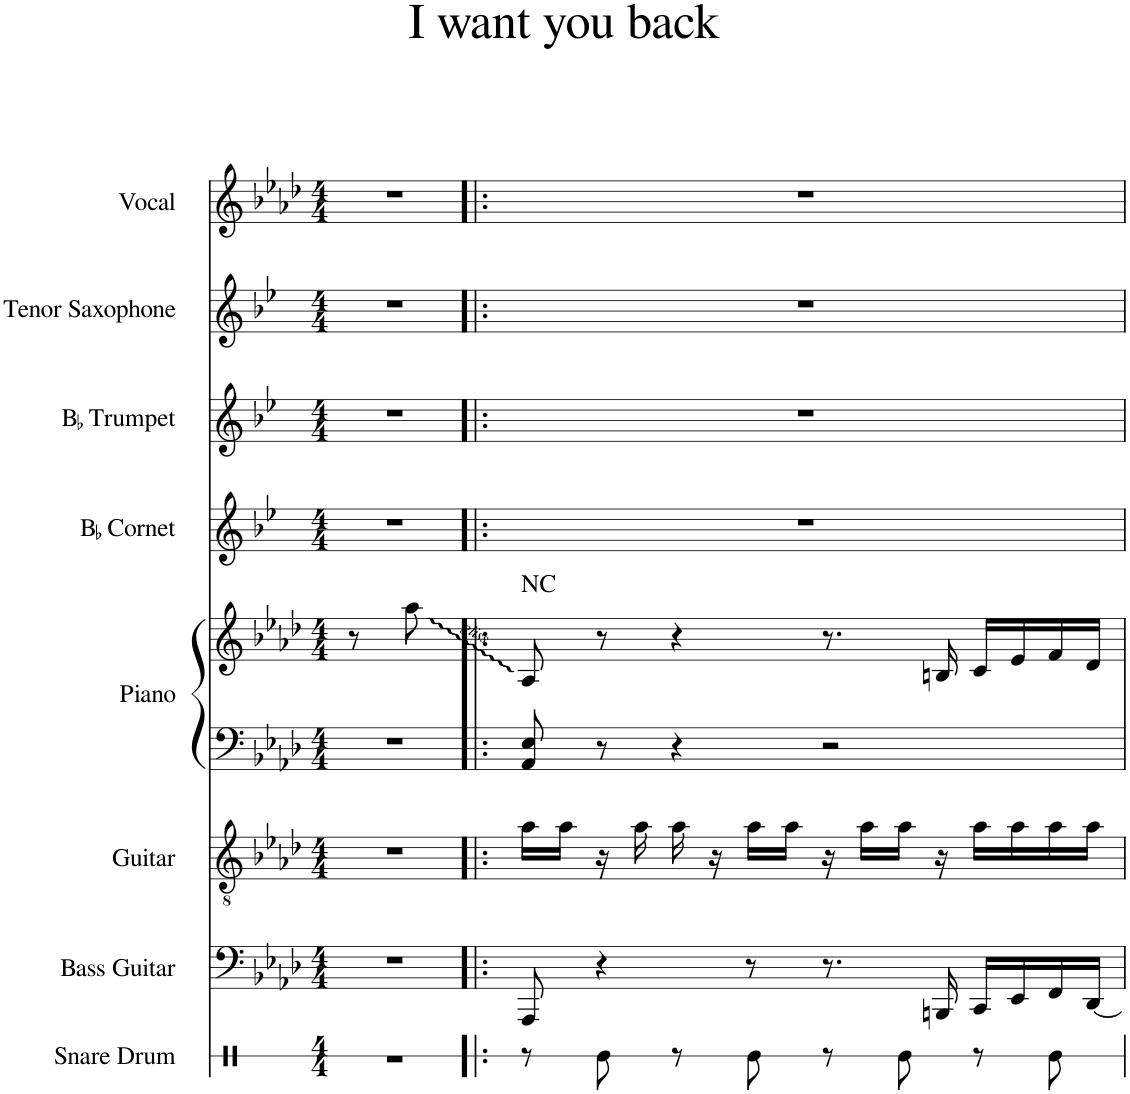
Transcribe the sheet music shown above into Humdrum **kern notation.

**kern	**kern	**kern	**kern	**kern	**harte	**kern	**kern	**kern	**kern
*part8	*part7	*part6	*part5	*part5	*part5	*part4	*part3	*part2	*part1
*staff9	*staff8	*staff7	*staff6	*staff5	*	*staff4	*staff3	*staff2	*staff1
*I"Snare Drum	*I"Bass Guitar	*I"Guitar	*I"Piano	*	*	*I"BaccidentalFlat Cornet	*I"BaccidentalFlat Trumpet	*I"Tenor Saxophone	*I"Vocal
*I'Sn. Dr.	*I'B. Guit.	*I'Guit.	*I'Pno.	*	*	*I'BaccidentalFlat Cnt.	*I'BaccidentalFlat Tpt.	*I'T. Sax.	*I'Vo.
*stria1	*	*	*	*	*	*	*	*	*
*clefX	*clefF4	*clefGv2	*clefF4	*clefG2	*	*clefG2	*clefG2	*clefG2	*clefG2
*	*	*	*	*	*	*Trd1c2	*Trd1c2	*Trd8c14	*
*k[]	*k[b-e-a-d-]	*k[b-e-a-d-]	*k[b-e-a-d-]	*k[b-e-a-d-]	*	*k[b-e-]	*k[b-e-]	*k[b-e-]	*k[b-e-a-d-]
*M4/4	*M4/4	*M4/4	*M4/4	*M4/4	*	*M4/4	*M4/4	*M4/4	*M4/4
=1	=1	=1	=1	=1	=1	=1	=1	=1	=1
1r	1r	1r	4r	8r	.	1r	1r	1r	1r
.	.	.	.	8aa-\	.	.	.	.	.
.	.	.	2.ryy	2.ryy	.	.	.	.	.
=2!|:	=2!|:	=2!|:	=2!|:	=2!|:	=2!|:	=2!|:	=2!|:	=2!|:	=2!|:
!	!	!	!	!	!LO:H:kt=NC	!	!	!	!
8r	8AAA-/	16a-\LL	8AA-/ 8E-/	8A-/	N	1r	1r	1r	1r
.	.	16a-\JJ	.	.	.	.	.	.	.
8Re\	4r	16r	8r	8r	.	.	.	.	.
.	.	16a-\	.	.	.	.	.	.	.
8r	.	16a-\	4r	4r	.	.	.	.	.
.	.	16r	.	.	.	.	.	.	.
8Re\	8r	16a-\LL	.	.	.	.	.	.	.
.	.	16a-\JJ	.	.	.	.	.	.	.
8r	8.r	16r	2r	8.r	.	.	.	.	.
.	.	16a-\LL	.	.	.	.	.	.	.
8Re\	.	16a-\JJ	.	.	.	.	.	.	.
.	16BBBn/	16r	.	16Bn/	.	.	.	.	.
8r	16CC/LL	16a-\LL	.	16c/LL	.	.	.	.	.
.	16EE-/	16a-\	.	16e-/	.	.	.	.	.
8Re\	16FF/	16a-\	.	16f/	.	.	.	.	.
.	[16DD-/JJ	16a-\JJ	.	16d-/JJ	.	.	.	.	.
=	=	=	=	=	=	=	=	=	=
*-	*-	*-	*-	*-	*-	*-	*-	*-	*-
